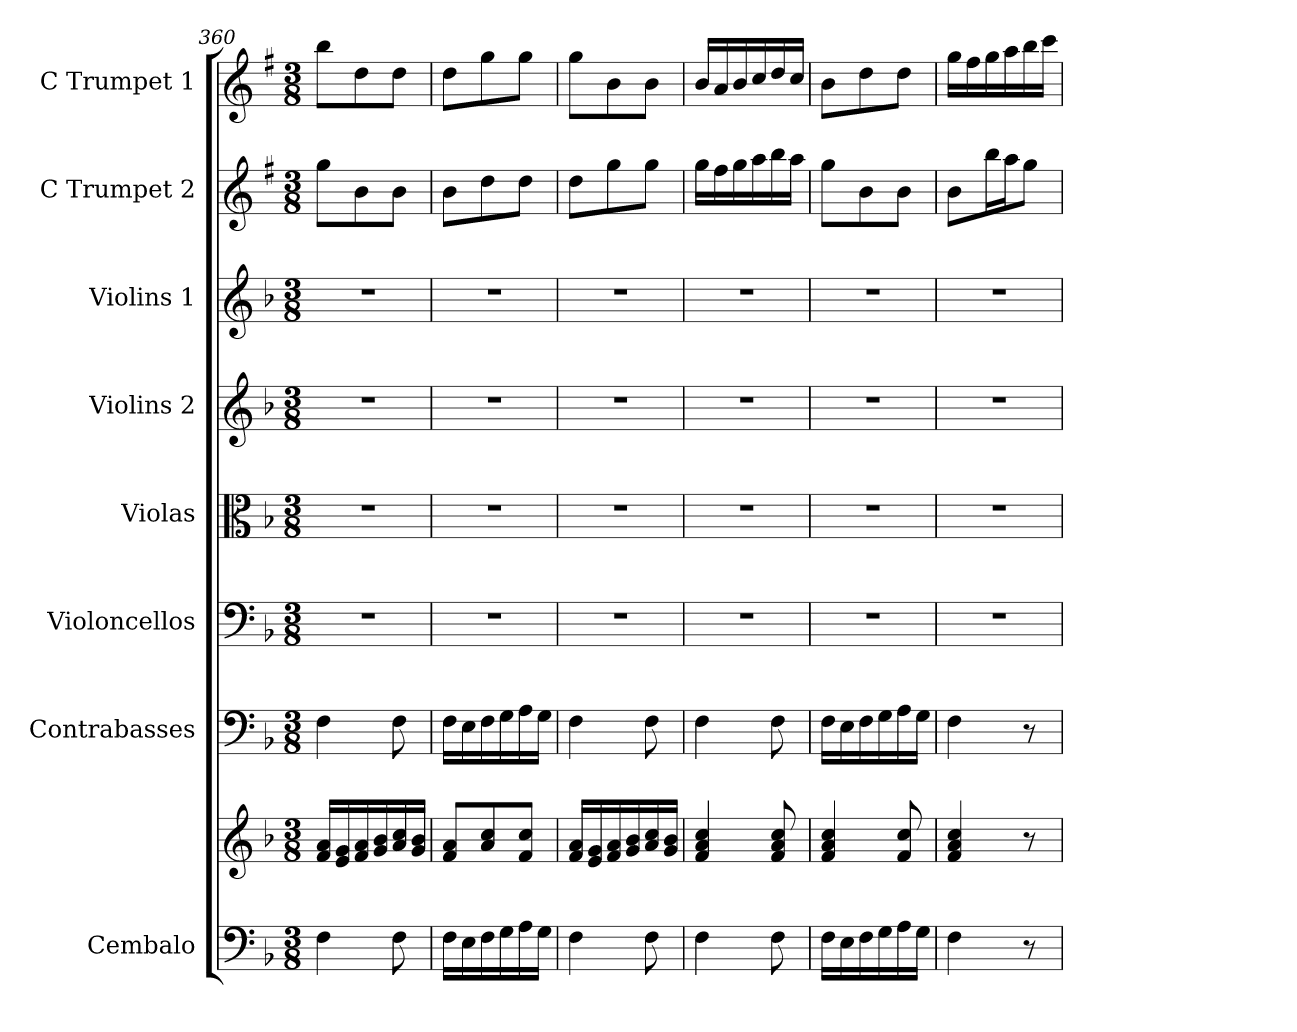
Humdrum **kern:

**kern	**kern	**kern	**kern	**kern	**kern	**kern	**kern	**kern
*part8	*part8	*part7	*part6	*part5	*part4	*part3	*part2	*part1
*staff9	*staff8	*staff7	*staff6	*staff5	*staff4	*staff3	*staff2	*staff1
*I"Cembalo	*	*I"Contrabasses	*I"Violoncellos	*I"Violas	*I"Violins 2	*I"Violins 1	*I"C Trumpet 2	*I"C Trumpet 1
*I'Cbl.	*	*I'Cbs.	*I'Vcs.	*I'Vlas.	*I'Vlns. 2	*I'Vlns. 1	*I'C Tpt. 2	*I'C Tpt. 1
*clefF4	*clefG2	*clefF4	*clefF4	*clefC3	*clefG2	*clefG2	*clefG2	*clefG2
*	*	*	*	*	*	*	*ITrd1c2	*ITrd1c2
*k[b-]	*k[b-]	*k[b-]	*k[b-]	*k[b-]	*k[b-]	*k[b-]	*k[b-]	*k[b-]
*M3/8	*M3/8	*M3/8	*M3/8	*M3/8	*M3/8	*M3/8	*M3/8	*M3/8
=360	=360	=360	=360	=360	=360	=360	=360	=360
4F\	16f/ 16a/LL	4F\	4.r	4.r	4.r	4.r	8ff\L	8aa\L
.	16e/ 16g/	.	.	.	.	.	.	.
.	16f/ 16a/	.	.	.	.	.	8a\	8cc\
.	16g/ 16b-/	.	.	.	.	.	.	.
8F\	16a/ 16cc/	8F\	.	.	.	.	8a\J	8cc\J
.	16g/ 16b-/JJ	.	.	.	.	.	.	.
=361	=361	=361	=361	=361	=361	=361	=361	=361
16F\LL	8f/ 8a/L	16F\LL	4.r	4.r	4.r	4.r	8a\L	8cc\L
16E\	.	16E\	.	.	.	.	.	.
16F\	8a/ 8cc/	16F\	.	.	.	.	8cc\	8ff\
16G\	.	16G\	.	.	.	.	.	.
16A\	8f/ 8cc/J	16A\	.	.	.	.	8cc\J	8ff\J
16G\JJ	.	16G\JJ	.	.	.	.	.	.
!!LO:PB:g=z
=362	=362	=362	=362	=362	=362	=362	=362	=362
4F\	16f/ 16a/LL	4F\	4.r	4.r	4.r	4.r	8cc\L	8ff\L
.	16e/ 16g/	.	.	.	.	.	.	.
.	16f/ 16a/	.	.	.	.	.	8ff\	8a\
.	16g/ 16b-/	.	.	.	.	.	.	.
8F\	16a/ 16cc/	8F\	.	.	.	.	8ff\J	8a\J
.	16g/ 16b-/JJ	.	.	.	.	.	.	.
=363	=363	=363	=363	=363	=363	=363	=363	=363
4F\	4f/ 4a/ 4cc/	4F\	4.r	4.r	4.r	4.r	16ff\LL	16a/LL
.	.	.	.	.	.	.	16ee\	16g/
.	.	.	.	.	.	.	16ff\	16a/
.	.	.	.	.	.	.	16gg\	16b-/
8F\	8f/ 8a/ 8cc/	8F\	.	.	.	.	16aa\	16cc/
.	.	.	.	.	.	.	16gg\JJ	16b-/JJ
=364	=364	=364	=364	=364	=364	=364	=364	=364
16F\LL	4f/ 4a/ 4cc/	16F\LL	4.r	4.r	4.r	4.r	8ff\L	8a\L
16E\	.	16E\	.	.	.	.	.	.
16F\	.	16F\	.	.	.	.	8a\	8cc\
16G\	.	16G\	.	.	.	.	.	.
16A\	8f/ 8cc/	16A\	.	.	.	.	8a\J	8cc\J
16G\JJ	.	16G\JJ	.	.	.	.	.	.
=365	=365	=365	=365	=365	=365	=365	=365	=365
4F\	4f/ 4a/ 4cc/	4F\	4.r	4.r	4.r	4.r	8a\L	16ff\LL
.	.	.	.	.	.	.	.	16ee\
.	.	.	.	.	.	.	16aa\L	16ff\
.	.	.	.	.	.	.	16gg\J	16gg\
8r	8r	8r	.	.	.	.	8ff\J	16aa\
.	.	.	.	.	.	.	.	16bb-\JJ
=	=	=	=	=	=	=	=	=
*-	*-	*-	*-	*-	*-	*-	*-	*-
